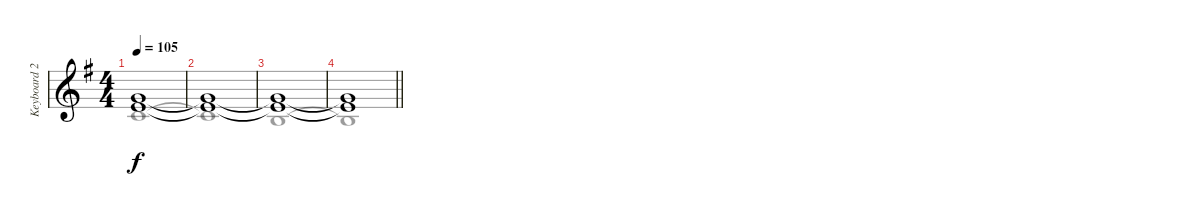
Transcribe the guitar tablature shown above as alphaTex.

\track ("Keyboard 2" "Keyboard 2") {instrument pad4choir}
\staff {score}
\tuning (E4 B3 G3 D3 A2 E2) {hide}
\voice
\ts (4 4)
\tempo 105
\clef g2
\ks eminor
(12.3{t} 14.4{t}).1{dy f} |
(12.3{t} 14.4{t}).1 |
(12.3{t} 14.4{t}).1 |
\barLineRight lightlight
(12.3{t} 14.4{t}).1 |
|
|
|
|
|
|
|
|
|
|
|
\voice
\clef g2
\ottava regular
\simile none
\ks eminor
15.5.1{dy f} |
15.5{t}.1 |
14.5.1 |
\barLineRight lightlight
14.5{t}.1 |
|
|
|
|
|
|
|
|
|
|
|
